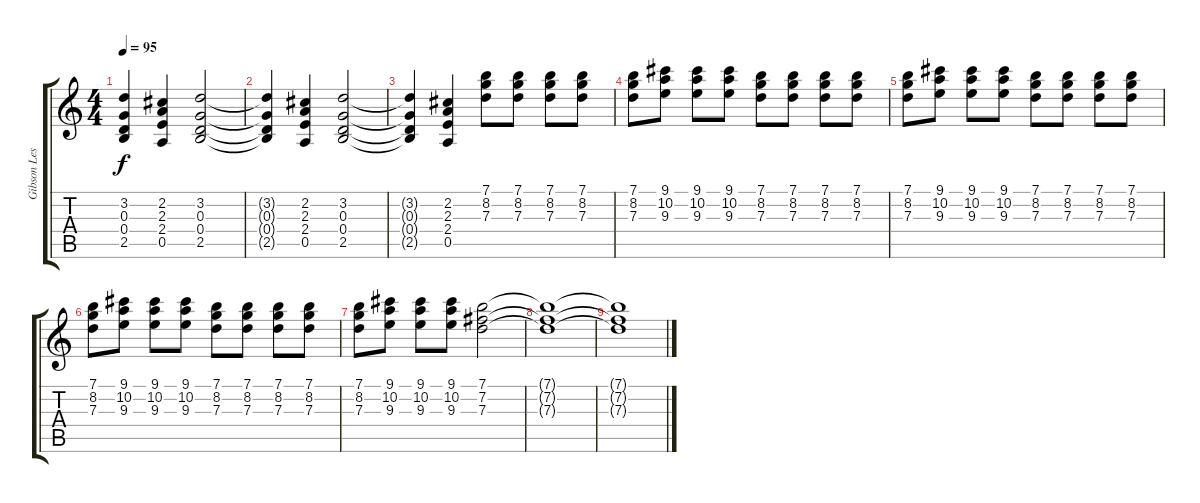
\track ("Gibson Les Paul" "Gibson Les") {instrument overdrivenguitar}
\staff {score tabs}
\tuning (E4 B3 G3 D3 A2 E2) {hide}
\ts (4 4)
\tempo 95
\clef g2
\ks c
(3.2{t} 0.3{t} 0.4{t} 2.5{t}).4{dy f} (2.2 2.3 2.4 0.5).4 (3.2 0.3 0.4 2.5).2 |
(3.2{t} 0.3{t} 0.4{t} 2.5{t}).4 (2.2 2.3 2.4 0.5).4 (3.2 0.3 0.4 2.5).2 |
(3.2{t} 0.3{t} 0.4{t} 2.5{t}).4 (2.2 2.3 2.4 0.5).4 (7.1 8.2 7.3).8 (7.1 8.2 7.3).8 (7.1 8.2 7.3).8 (7.1 8.2 7.3).8 |
(7.1 8.2 7.3).8 (9.1 10.2 9.3).8 (9.1 10.2 9.3).8 (9.1 10.2 9.3).8 (7.1 8.2 7.3).8 (7.1 8.2 7.3).8 (7.1 8.2 7.3).8 (7.1 8.2 7.3).8 |
(7.1 8.2 7.3).8 (9.1 10.2 9.3).8 (9.1 10.2 9.3).8 (9.1 10.2 9.3).8 (7.1 8.2 7.3).8 (7.1 8.2 7.3).8 (7.1 8.2 7.3).8 (7.1 8.2 7.3).8 |
(7.1 8.2 7.3).8 (9.1 10.2 9.3).8 (9.1 10.2 9.3).8 (9.1 10.2 9.3).8 (7.1 8.2 7.3).8 (7.1 8.2 7.3).8 (7.1 8.2 7.3).8 (7.1 8.2 7.3).8 |
(7.1 8.2 7.3).8 (9.1 10.2 9.3).8 (9.1 10.2 9.3).8 (9.1 10.2 9.3).8 (7.1 7.2 7.3).2 |
(7.1{t} 7.2{t} 7.3{t}).1 |
(7.1{t} 7.2{t} 7.3{t}).1
